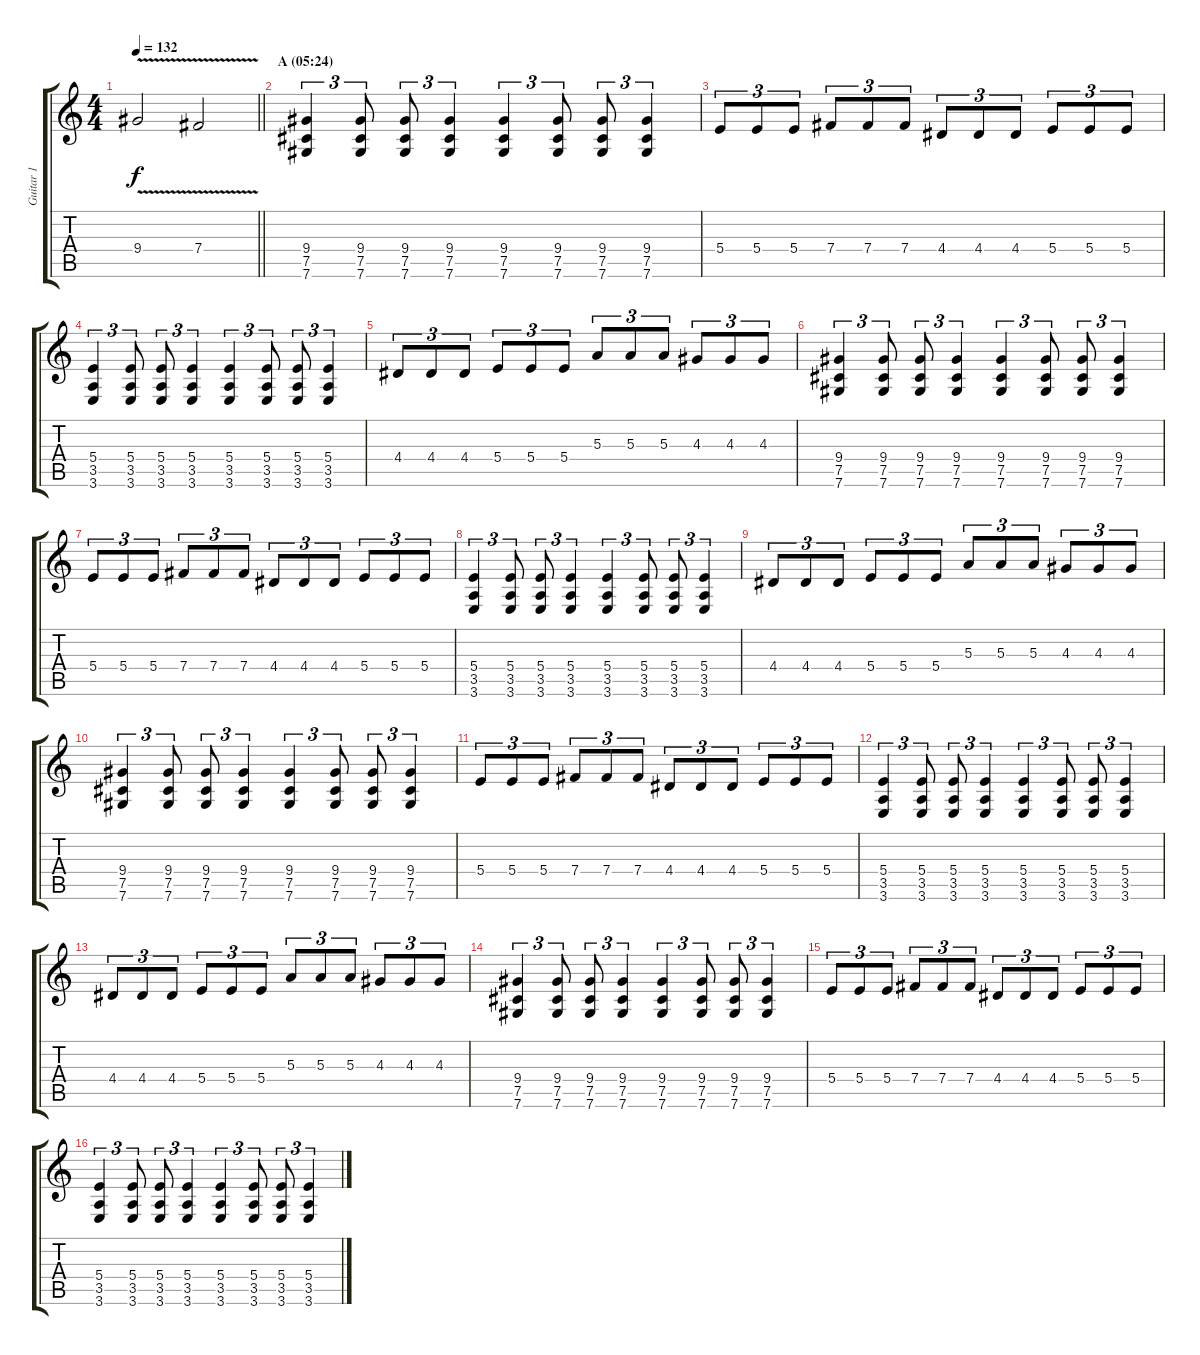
\track ("Guitar 1" "Guitar 1") {instrument distortionguitar}
\staff {score tabs}
\tuning (Db4 Ab3 E3 B2 Gb2 Db2) {hide}
\ts (4 4)
\tempo 132
\clef g2
\barLineRight lightlight
\ks c
9.4{v}.2{dy f} 7.4{v}.2 |
\section ("" "A (05:24)")
(9.4 7.5 7.6).4{tu (3 2)} (9.4 7.5 7.6).8{tu (3 2)} (9.4 7.5 7.6).8{tu (3 2)} (9.4 7.5 7.6).4{tu (3 2)} (9.4 7.5 7.6).4{tu (3 2)} (9.4 7.5 7.6).8{tu (3 2)} (9.4 7.5 7.6).8{tu (3 2)} (9.4 7.5 7.6).4{tu (3 2)} |
5.4.8{tu (3 2)} 5.4.8{tu (3 2)} 5.4.8{tu (3 2)} 7.4.8{tu (3 2)} 7.4.8{tu (3 2)} 7.4.8{tu (3 2)} 4.4.8{tu (3 2)} 4.4.8{tu (3 2)} 4.4.8{tu (3 2)} 5.4.8{tu (3 2)} 5.4.8{tu (3 2)} 5.4.8{tu (3 2)} |
(5.4 3.5 3.6).4{tu (3 2)} (5.4 3.5 3.6).8{tu (3 2)} (5.4 3.5 3.6).8{tu (3 2)} (5.4 3.5 3.6).4{tu (3 2)} (5.4 3.5 3.6).4{tu (3 2)} (5.4 3.5 3.6).8{tu (3 2)} (5.4 3.5 3.6).8{tu (3 2)} (5.4 3.5 3.6).4{tu (3 2)} |
4.4.8{tu (3 2)} 4.4.8{tu (3 2)} 4.4.8{tu (3 2)} 5.4.8{tu (3 2)} 5.4.8{tu (3 2)} 5.4.8{tu (3 2)} 5.3.8{tu (3 2)} 5.3.8{tu (3 2)} 5.3.8{tu (3 2)} 4.3.8{tu (3 2)} 4.3.8{tu (3 2)} 4.3.8{tu (3 2)} |
(9.4 7.5 7.6).4{tu (3 2)} (9.4 7.5 7.6).8{tu (3 2)} (9.4 7.5 7.6).8{tu (3 2)} (9.4 7.5 7.6).4{tu (3 2)} (9.4 7.5 7.6).4{tu (3 2)} (9.4 7.5 7.6).8{tu (3 2)} (9.4 7.5 7.6).8{tu (3 2)} (9.4 7.5 7.6).4{tu (3 2)} |
5.4.8{tu (3 2)} 5.4.8{tu (3 2)} 5.4.8{tu (3 2)} 7.4.8{tu (3 2)} 7.4.8{tu (3 2)} 7.4.8{tu (3 2)} 4.4.8{tu (3 2)} 4.4.8{tu (3 2)} 4.4.8{tu (3 2)} 5.4.8{tu (3 2)} 5.4.8{tu (3 2)} 5.4.8{tu (3 2)} |
(5.4 3.5 3.6).4{tu (3 2)} (5.4 3.5 3.6).8{tu (3 2)} (5.4 3.5 3.6).8{tu (3 2)} (5.4 3.5 3.6).4{tu (3 2)} (5.4 3.5 3.6).4{tu (3 2)} (5.4 3.5 3.6).8{tu (3 2)} (5.4 3.5 3.6).8{tu (3 2)} (5.4 3.5 3.6).4{tu (3 2)} |
4.4.8{tu (3 2)} 4.4.8{tu (3 2)} 4.4.8{tu (3 2)} 5.4.8{tu (3 2)} 5.4.8{tu (3 2)} 5.4.8{tu (3 2)} 5.3.8{tu (3 2)} 5.3.8{tu (3 2)} 5.3.8{tu (3 2)} 4.3.8{tu (3 2)} 4.3.8{tu (3 2)} 4.3.8{tu (3 2)} |
(9.4 7.5 7.6).4{tu (3 2)} (9.4 7.5 7.6).8{tu (3 2)} (9.4 7.5 7.6).8{tu (3 2)} (9.4 7.5 7.6).4{tu (3 2)} (9.4 7.5 7.6).4{tu (3 2)} (9.4 7.5 7.6).8{tu (3 2)} (9.4 7.5 7.6).8{tu (3 2)} (9.4 7.5 7.6).4{tu (3 2)} |
5.4.8{tu (3 2)} 5.4.8{tu (3 2)} 5.4.8{tu (3 2)} 7.4.8{tu (3 2)} 7.4.8{tu (3 2)} 7.4.8{tu (3 2)} 4.4.8{tu (3 2)} 4.4.8{tu (3 2)} 4.4.8{tu (3 2)} 5.4.8{tu (3 2)} 5.4.8{tu (3 2)} 5.4.8{tu (3 2)} |
(5.4 3.5 3.6).4{tu (3 2)} (5.4 3.5 3.6).8{tu (3 2)} (5.4 3.5 3.6).8{tu (3 2)} (5.4 3.5 3.6).4{tu (3 2)} (5.4 3.5 3.6).4{tu (3 2)} (5.4 3.5 3.6).8{tu (3 2)} (5.4 3.5 3.6).8{tu (3 2)} (5.4 3.5 3.6).4{tu (3 2)} |
4.4.8{tu (3 2)} 4.4.8{tu (3 2)} 4.4.8{tu (3 2)} 5.4.8{tu (3 2)} 5.4.8{tu (3 2)} 5.4.8{tu (3 2)} 5.3.8{tu (3 2)} 5.3.8{tu (3 2)} 5.3.8{tu (3 2)} 4.3.8{tu (3 2)} 4.3.8{tu (3 2)} 4.3.8{tu (3 2)} |
(9.4 7.5 7.6).4{tu (3 2)} (9.4 7.5 7.6).8{tu (3 2)} (9.4 7.5 7.6).8{tu (3 2)} (9.4 7.5 7.6).4{tu (3 2)} (9.4 7.5 7.6).4{tu (3 2)} (9.4 7.5 7.6).8{tu (3 2)} (9.4 7.5 7.6).8{tu (3 2)} (9.4 7.5 7.6).4{tu (3 2)} |
5.4.8{tu (3 2)} 5.4.8{tu (3 2)} 5.4.8{tu (3 2)} 7.4.8{tu (3 2)} 7.4.8{tu (3 2)} 7.4.8{tu (3 2)} 4.4.8{tu (3 2)} 4.4.8{tu (3 2)} 4.4.8{tu (3 2)} 5.4.8{tu (3 2)} 5.4.8{tu (3 2)} 5.4.8{tu (3 2)} |
(5.4 3.5 3.6).4{tu (3 2)} (5.4 3.5 3.6).8{tu (3 2)} (5.4 3.5 3.6).8{tu (3 2)} (5.4 3.5 3.6).4{tu (3 2)} (5.4 3.5 3.6).4{tu (3 2)} (5.4 3.5 3.6).8{tu (3 2)} (5.4 3.5 3.6).8{tu (3 2)} (5.4 3.5 3.6).4{tu (3 2)}
